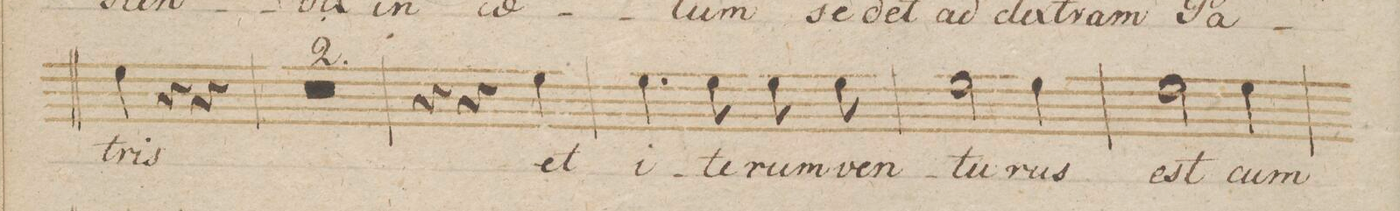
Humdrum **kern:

**kern	**text	**dynam
*I"Alto.	*	*
*clefC3	*	*
*k[b-]	*	*
*met(c|)	*	*
*M3/4	*	*
4f\	-tris	.
4r	.	.
4r	.	.
=143	=143	=143
1.r	.	.
=144	=144	=144
=145	=145	=145
4r	.	.
4r	.	.
4f\	et	.
=146	=146	=146
4.f\	i-	.
8f\	-te-	.
8f\	-rum	.
8f\	ven-	.
=147	=147	=147
2f\	-tu-	.
4f\	-rus	.
=148	=148	=148
2f\	est	.
4f\	cum	.
=149	=149	=149
*-	*-	*-
